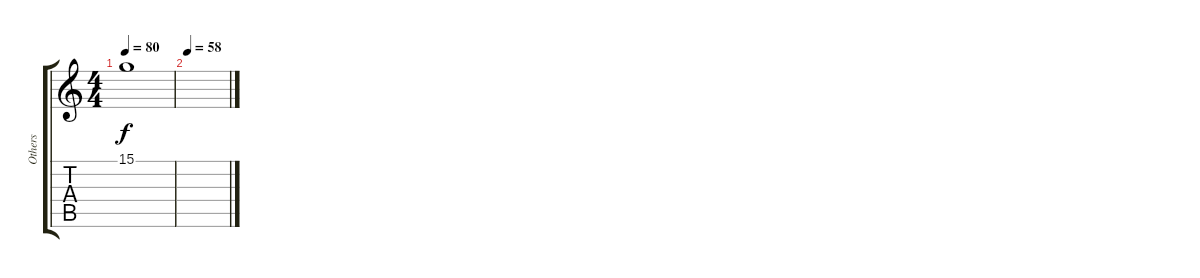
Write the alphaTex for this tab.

\track ("Others" "Others") {instrument pad7halo}
\staff {score tabs}
\tuning (E4 B3 G3 D3 A2 E2) {hide}
\ts (4 4)
\tempo 80
\clef g2
\ks c
15.1.1{dy f} |
\tempo 58
